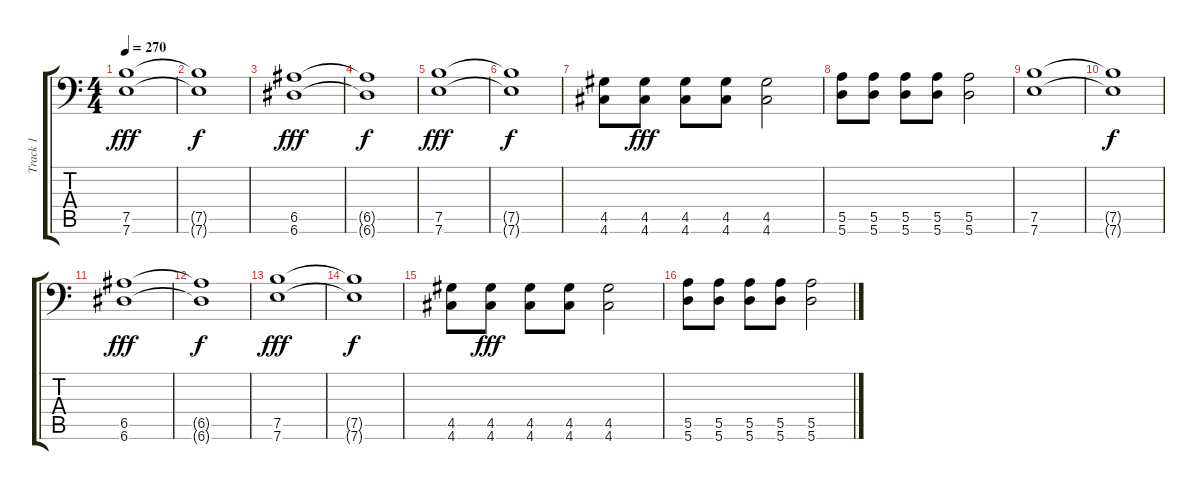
\track ("Track 1" "Track 1") {instrument distortionguitar}
\staff {score tabs}
\tuning (B3 Gb3 D3 A2 E2 A1) {hide}
\ts (4 4)
\tempo 270
\clef f4
\ks c
(7.5 7.6).1{dy fff} |
(7.5{t} 7.6{t}).1{dy f} |
(6.5 6.6).1{dy fff} |
(6.5{t} 6.6{t}).1{dy f} |
(7.5 7.6).1{dy fff} |
(7.5{t} 7.6{t}).1{dy f} |
(4.5 4.6).8 (4.5 4.6).8{dy fff} (4.5 4.6).8 (4.5 4.6).8 (4.5 4.6).2 |
(5.5 5.6).8 (5.5 5.6).8 (5.5 5.6).8 (5.5 5.6).8 (5.5 5.6).2 |
(7.5 7.6).1 |
(7.5{t} 7.6{t}).1{dy f} |
(6.5 6.6).1{dy fff} |
(6.5{t} 6.6{t}).1{dy f} |
(7.5 7.6).1{dy fff} |
(7.5{t} 7.6{t}).1{dy f} |
(4.5 4.6).8 (4.5 4.6).8{dy fff} (4.5 4.6).8 (4.5 4.6).8 (4.5 4.6).2 |
(5.5 5.6).8 (5.5 5.6).8 (5.5 5.6).8 (5.5 5.6).8 (5.5 5.6).2
